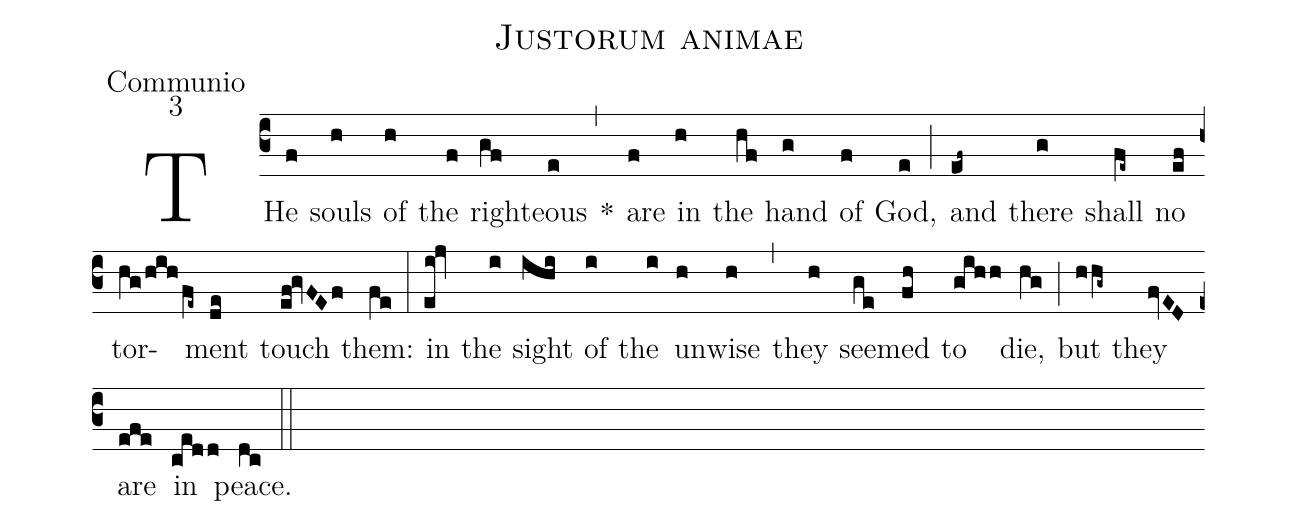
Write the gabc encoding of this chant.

name:Justorum animae;
office-part:Communio;
mode:3;
%%
(c3) THe(f) souls(h) of(h) the(f) righ(gf)teous(e) *(,) are(f) in(h) the(hf) hand(g) of(f) God,(e) (;) and(ef~) there(g) shall(fe~) no(ef) tor(hg/hih/fe~)ment(de) touch(ef!gvFEf) them:(fe) (:) in(ei!jv) the(i) sight(ihi) of(i) the(i) un(h)wise(h) (,) they(h) see(ge)med(fh) to(gihh) die,(hg) (;) but(hhg~) they(fvED) are(efe) in(cedd) peace.(dc) (::)
